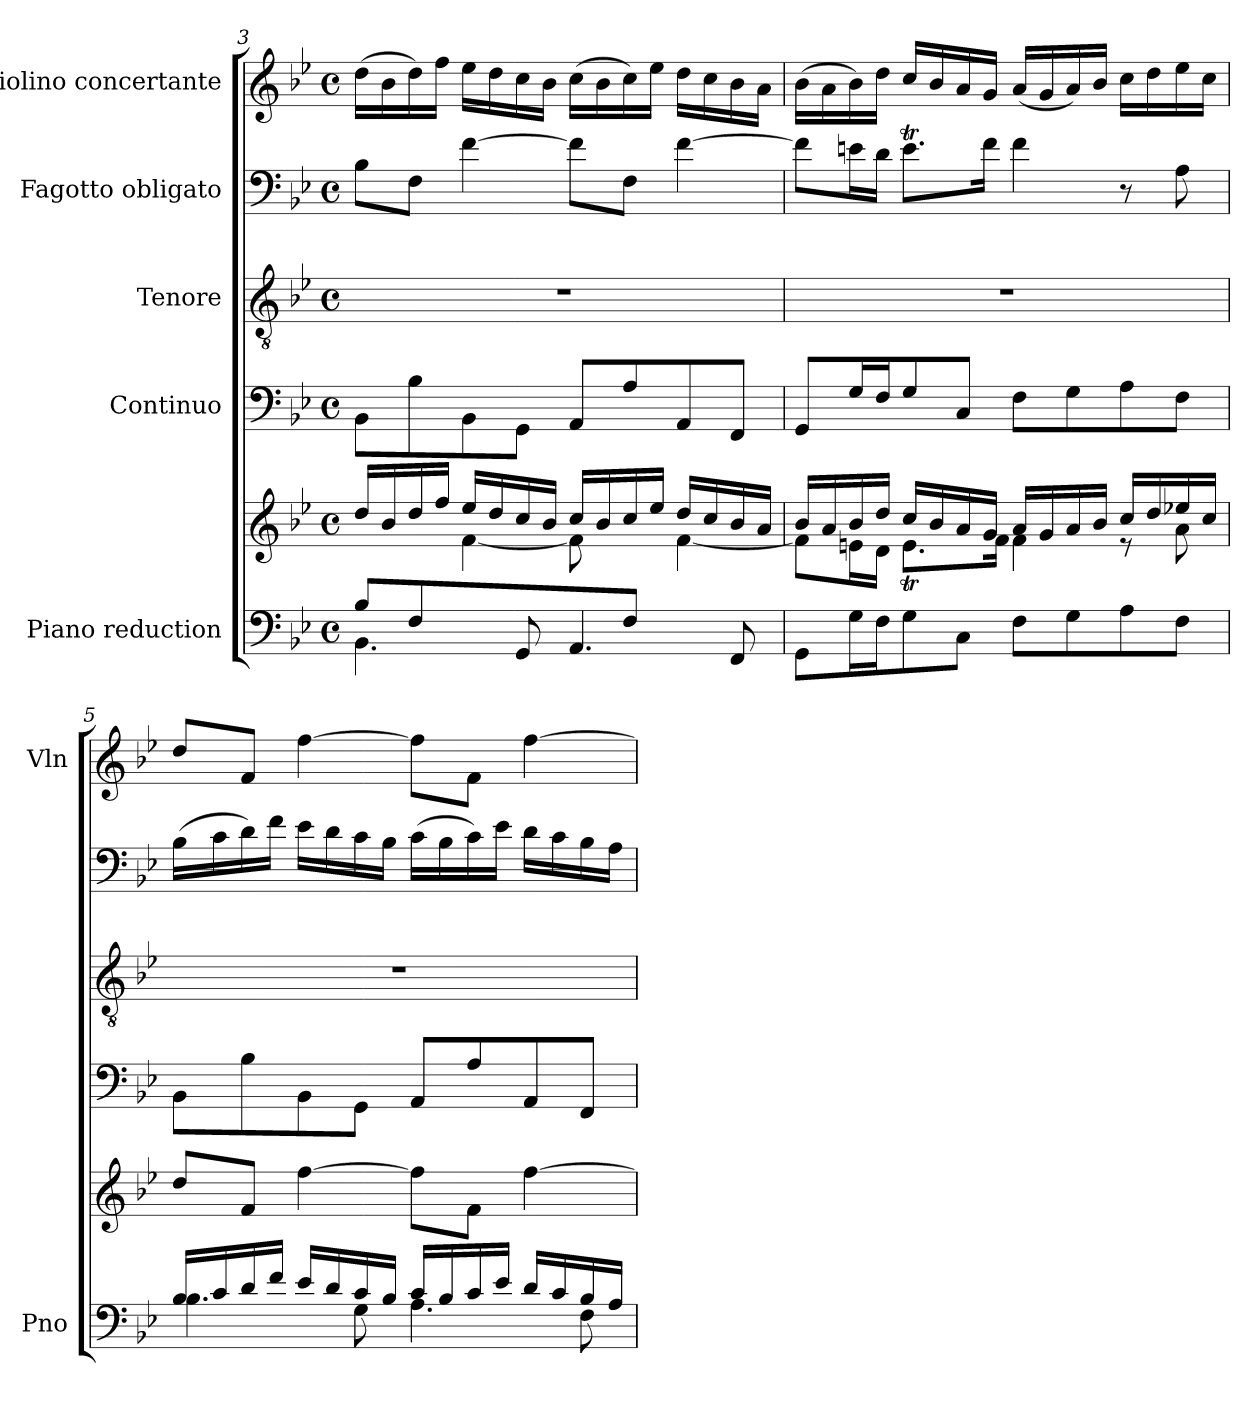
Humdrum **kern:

**kern	**kern	**kern	**kern	**kern	**kern
*part5	*part5	*part4	*part3	*part2	*part1
*staff6	*staff5	*staff4	*staff3	*staff2	*staff1
*I"Piano reduction	*	*I"Continuo	*I"Tenore	*I"Fagotto obligato	*I"Violino concertante
*I'Pno	*	*	*	*	*I'Vln
!!LO:LB:g=z
*clefF4	*clefG2	*clefF4	*clefGv2	*clefF4	*clefG2
*k[b-e-]	*k[b-e-]	*k[b-e-]	*k[b-e-]	*k[b-e-]	*k[b-e-]
*M4/4	*M4/4	*M4/4	*M4/4	*M4/4	*M4/4
*met(c)	*met(c)	*met(c)	*met(c)	*met(c)	*met(c)
=3	=3	=3	=3	=3	=3
*^	*^	*	*	*	*
8B-/L	4.BB-\	16dd/LL	4ryy	8BB-\L	1r	8B-\L	(>16dd\LL
.	.	16b-/	.	.	.	.	16b-\
8F/J	.	16dd/	.	8B-\	.	8F\J	16dd\)
.	.	16ff/JJ	.	.	.	.	16ff\JJ
4.ryy	.	16ee-/LL	[4f\	8BB-\	.	[4f\	16ee-\LL
.	.	16dd/	.	.	.	.	16dd\
.	8GG/	16cc/	.	8GG\J	.	.	16cc\
.	.	16b-/JJ	.	.	.	.	16b-\JJ
.	4.AA/	16cc/LL	8f\L]	8AA/L	.	8f\L]	(>16cc\LL
.	.	16b-/	.	.	.	.	16b-\
8F/J	.	16cc/	8ryy	8A/	.	8F\J	16cc\)
.	.	16ee-/JJ	.	.	.	.	16ee-\JJ
4ryy	.	16dd/LL	[4f\	8AA/	.	[4f\	16dd\LL
.	.	16cc/	.	.	.	.	16cc\
.	8FF/	16b-/	.	8FF/J	.	.	16b-\
.	.	16a/JJ	.	.	.	.	16a\JJ
*v	*v	*	*	*	*	*	*
=4	=4	=4	=4	=4	=4	=4
8GG\L	16b-/LL	8f\L]	8GG/L	1r	8f\L]	(>16b-\LL
.	16a/	.	.	.	.	16a\
16G\L	16b-/	16en\L	16G/L	.	16en\L	16b-\)
16F\J	16dd/JJ	16d\JJ	16F/J	.	16d\JJ	16dd\JJ
8G\	16cc/LL	8.et\L	8G/	.	8.et\L	16cc/LL
.	16b-/	.	.	.	.	16b-/
8C\J	16a/	.	8C/J	.	.	16a/
.	16g/JJ	16f\Jk	.	.	16f\Jk	16g/JJ
8F\L	16a/LL	4f\	8F\L	.	4f\	(<16a/LL
.	16g/	.	.	.	.	16g/
8G\	16a/	.	8G\	.	.	16a/)
.	16b-/JJ	.	.	.	.	16b-/JJ
8A\	16cc/LL	8r	8A\	.	8r	16cc\LL
.	16dd/	.	.	.	.	16dd\
8F\J	16ee-X/	8a\	8F\J	.	8A\	16ee-\
.	16cc/JJ	.	.	.	.	16cc\JJ
*	*v	*v	*	*	*	*
=5	=5	=5	=5	=5	=5
*^	*	*	*	*	*
16B-/LL	4.B-\	8dd/L	8BB-\L	1r	(>16B-\LL	8dd/L
16c/	.	.	.	.	16c\	.
16d/	.	8f/J	8B-\	.	16d\)	8f/J
16f/JJ	.	.	.	.	16f\JJ	.
16e-/LL	.	[4ff\	8BB-\	.	16e-\LL	[4ff\
16d/	.	.	.	.	16d\	.
16c/	8G\	.	8GG\J	.	16c\	.
16B-/JJ	.	.	.	.	16B-\JJ	.
16c/LL	4.A\	8ff\L]	8AA/L	.	(>16c\LL	8ff\L]
16B-/	.	.	.	.	16B-\	.
16c/	.	8f\J	8A/	.	16c\)	8f\J
16e-/JJ	.	.	.	.	16e-\JJ	.
16d/LL	.	[4ff\	8AA/	.	16d\LL	[4ff\
16c/	.	.	.	.	16c\	.
16B-/	8F\	.	8FF/J	.	16B-\	.
16A/JJ	.	.	.	.	16A\JJ	.
*v	*v	*	*	*	*	*
=	=	=	=	=	=
*-	*-	*-	*-	*-	*-
